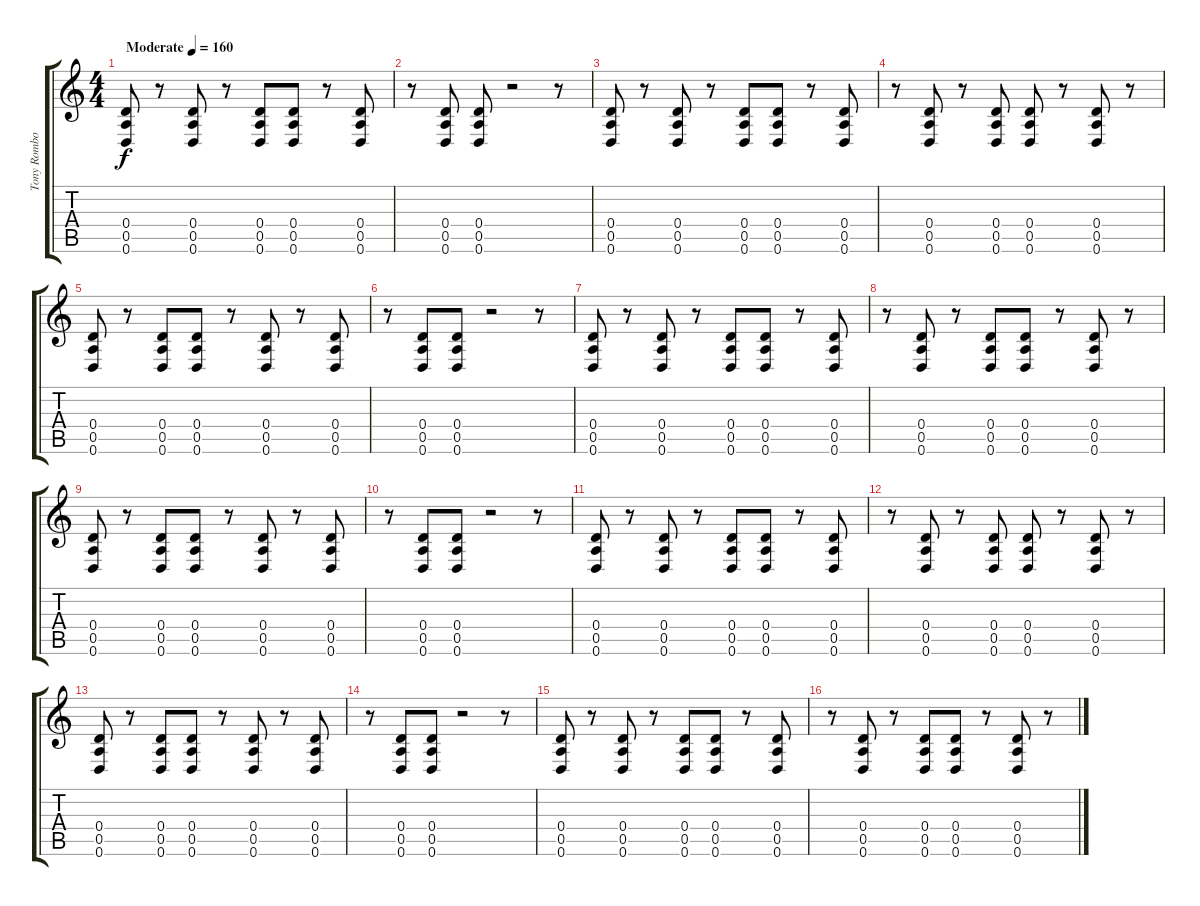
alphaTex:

\track ("Tony Rombola" "Tony Rombo") {instrument distortionguitar}
\staff {score tabs}
\tuning (E4 B3 G3 D3 A2 D2) {hide}
\ts (4 4)
\tempo (160 "Moderate")
\clef g2
\ks c
(0.4 0.5 0.6).8{dy f instrument distortionguitar} r.8 (0.4 0.5 0.6).8 r.8 (0.4 0.5 0.6).8 (0.4 0.5 0.6).8 r.8 (0.4 0.5 0.6).8 |
r.8 (0.4 0.5 0.6).8 (0.4 0.5 0.6).8 r.2 r.8 |
(0.4 0.5 0.6).8 r.8 (0.4 0.5 0.6).8 r.8 (0.4 0.5 0.6).8 (0.4 0.5 0.6).8 r.8 (0.4 0.5 0.6).8 |
r.8 (0.4 0.5 0.6).8 r.8 (0.4 0.5 0.6).8 (0.4 0.5 0.6).8 r.8 (0.4 0.5 0.6).8 r.8 |
(0.4 0.5 0.6).8 r.8 (0.4 0.5 0.6).8 (0.4 0.5 0.6).8 r.8 (0.4 0.5 0.6).8 r.8 (0.4 0.5 0.6).8 |
r.8 (0.4 0.5 0.6).8{beam merge} (0.4 0.5 0.6).8 r.2 r.8 |
(0.4 0.5 0.6).8 r.8 (0.4 0.5 0.6).8 r.8 (0.4 0.5 0.6).8 (0.4 0.5 0.6).8 r.8 (0.4 0.5 0.6).8 |
r.8 (0.4 0.5 0.6).8 r.8 (0.4 0.5 0.6).8{beam merge} (0.4 0.5 0.6).8 r.8 (0.4 0.5 0.6).8 r.8 |
(0.4 0.5 0.6).8 r.8 (0.4 0.5 0.6).8 (0.4 0.5 0.6).8 r.8 (0.4 0.5 0.6).8 r.8 (0.4 0.5 0.6).8 |
r.8 (0.4 0.5 0.6).8{beam merge} (0.4 0.5 0.6).8 r.2 r.8 |
(0.4 0.5 0.6).8 r.8 (0.4 0.5 0.6).8 r.8 (0.4 0.5 0.6).8 (0.4 0.5 0.6).8 r.8 (0.4 0.5 0.6).8 |
r.8 (0.4 0.5 0.6).8 r.8 (0.4 0.5 0.6).8 (0.4 0.5 0.6).8 r.8 (0.4 0.5 0.6).8 r.8 |
(0.4 0.5 0.6).8 r.8 (0.4 0.5 0.6).8 (0.4 0.5 0.6).8 r.8 (0.4 0.5 0.6).8 r.8 (0.4 0.5 0.6).8 |
r.8 (0.4 0.5 0.6).8{beam merge} (0.4 0.5 0.6).8 r.2 r.8 |
(0.4 0.5 0.6).8 r.8 (0.4 0.5 0.6).8 r.8 (0.4 0.5 0.6).8 (0.4 0.5 0.6).8 r.8 (0.4 0.5 0.6).8 |
r.8 (0.4 0.5 0.6).8 r.8 (0.4 0.5 0.6).8{beam merge} (0.4 0.5 0.6).8 r.8 (0.4 0.5 0.6).8 r.8
